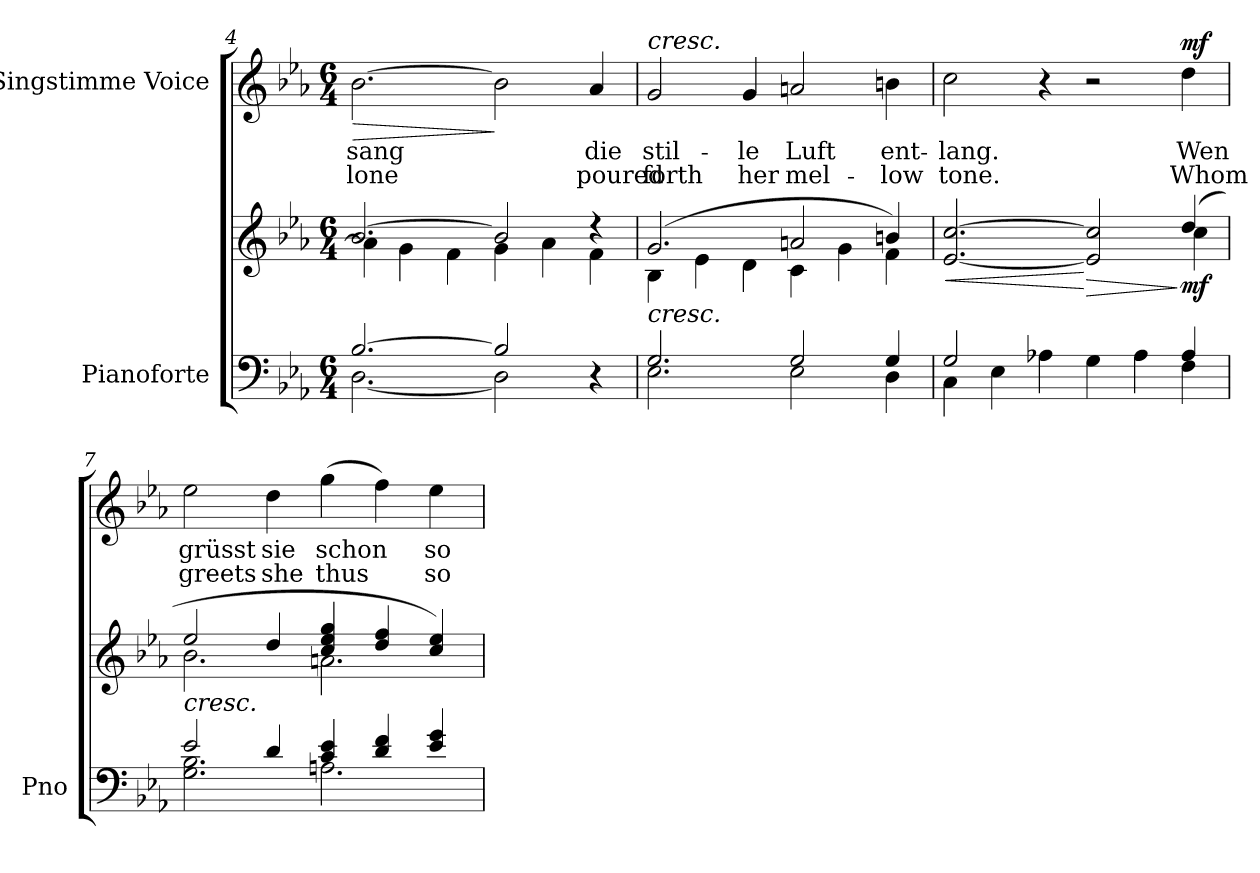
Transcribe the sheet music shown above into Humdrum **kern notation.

**kern	**kern	**dynam	**kern	**text	**text	**dynam
*part2	*part2	*part2	*part1	*part1	*part1	*part1
*staff3	*staff2	*staff2/3	*staff1	*staff1	*staff1	*staff1
*I"Pianoforte	*	*	*I"Singstimme Voice	*	*	*
*I'Pno	*	*	*	*	*	*
*clefF4	*clefG2	*	*clefG2	*	*	*
*k[b-e-a-]	*k[b-e-a-]	*	*k[b-e-a-]	*	*	*
*M6/4	*M6/4	*	*M6/4	*	*	*
=4	=4	=4	=4	=4	=4	=4
*^	*^	*	*	*	*	*
!	!	!	!	!	!	!	!	!LO:HP:b
[2.B-/	[2.D\	[2.b-/	4a-\]	.	[2.b-\	sang	-lone	>
.	.	.	4g\	.	.	.	.	.
.	.	.	4f\	.	.	.	.	.
2B-/]	2D\]	2b-/]	4g\	.	2b-\]	.	.	]
.	.	.	4a-\	.	.	.	.	.
4r	4ryy	4r	4f\	.	4a-/	die	poured	.
=5	=5	=5	=5	=5	=5	=5	=5	=5
!	!	!	!	!	!LO:TX:a:i:t=cresc.	!	!	!
!	!	!LO:TX:b:i:t=cresc.	!	!	!	!	!	!
2.G/	2.E-\	(2.g/	4B-\	.	2g/	stil-	forth	.
.	.	.	4e-\	.	.	.	.	.
.	.	.	4d\	.	4g/	-le	her	.
2G/	2E-\	2an/	4c\	.	2an/	Luft	mel-	.
.	.	.	4g\	.	.	.	.	.
4G/	4D\	4bn/)	4f\	.	4bn\	ent-	-low	.
=6	=6	=6	=6	=6	=6	=6	=6	=6
!	!	!	!	!LO:HP:b	!	!	!	!
4C\	2G/	[<2.e-/ [2.cc/	4ryy	<	2cc\	-lang.	tone.	.
*	*	*v	*v	*	*	*	*	*
4E-\	.	.	.	.	.	.	.
4A-X\	2.ryy	.	.	4r	.	.	.
!	!	!	!LO:HP:n=1:b	!	!	!	!
4G\	.	2e-/] 2cc/]	[ >	2r	.	.	.
4A-\	.	.	.	.	.	.	.
*	*	*^	*	*	*	*	*
!	!	!	!	!LO:DY:n=1:b	!	!	!	!LO:DY:a
4F\	4A-/	(4dd/	4cc\	] mf	4dd\	Wen	Whom	mf
=7	=7	=7	=7	=7	=7	=7	=7	=7
!	!	!LO:TX:b:i:t=cresc.	!	!	!	!	!	!
2e-/	2.G\ 2.B-\	2ee-/	2.b-\	.	2ee-\	grüsst	greets	.
4d/	.	4dd/	.	.	4dd\	sie	she	.
4c/ 4e-/	2.An\	4cc/ 4ee-/ 4gg/	2.an\	.	(4gg\	schon	thus	.
4d/ 4f/	.	4dd/ 4ff/	.	.	4ff\)	.	.	.
4e-/ 4g/	.	4cc/ 4ee-/)	.	.	4ee-\	so	so	.
*v	*v	*	*	*	*	*	*	*
*	*v	*v	*	*	*	*	*
=	=	=	=	=	=	=
*-	*-	*-	*-	*-	*-	*-
